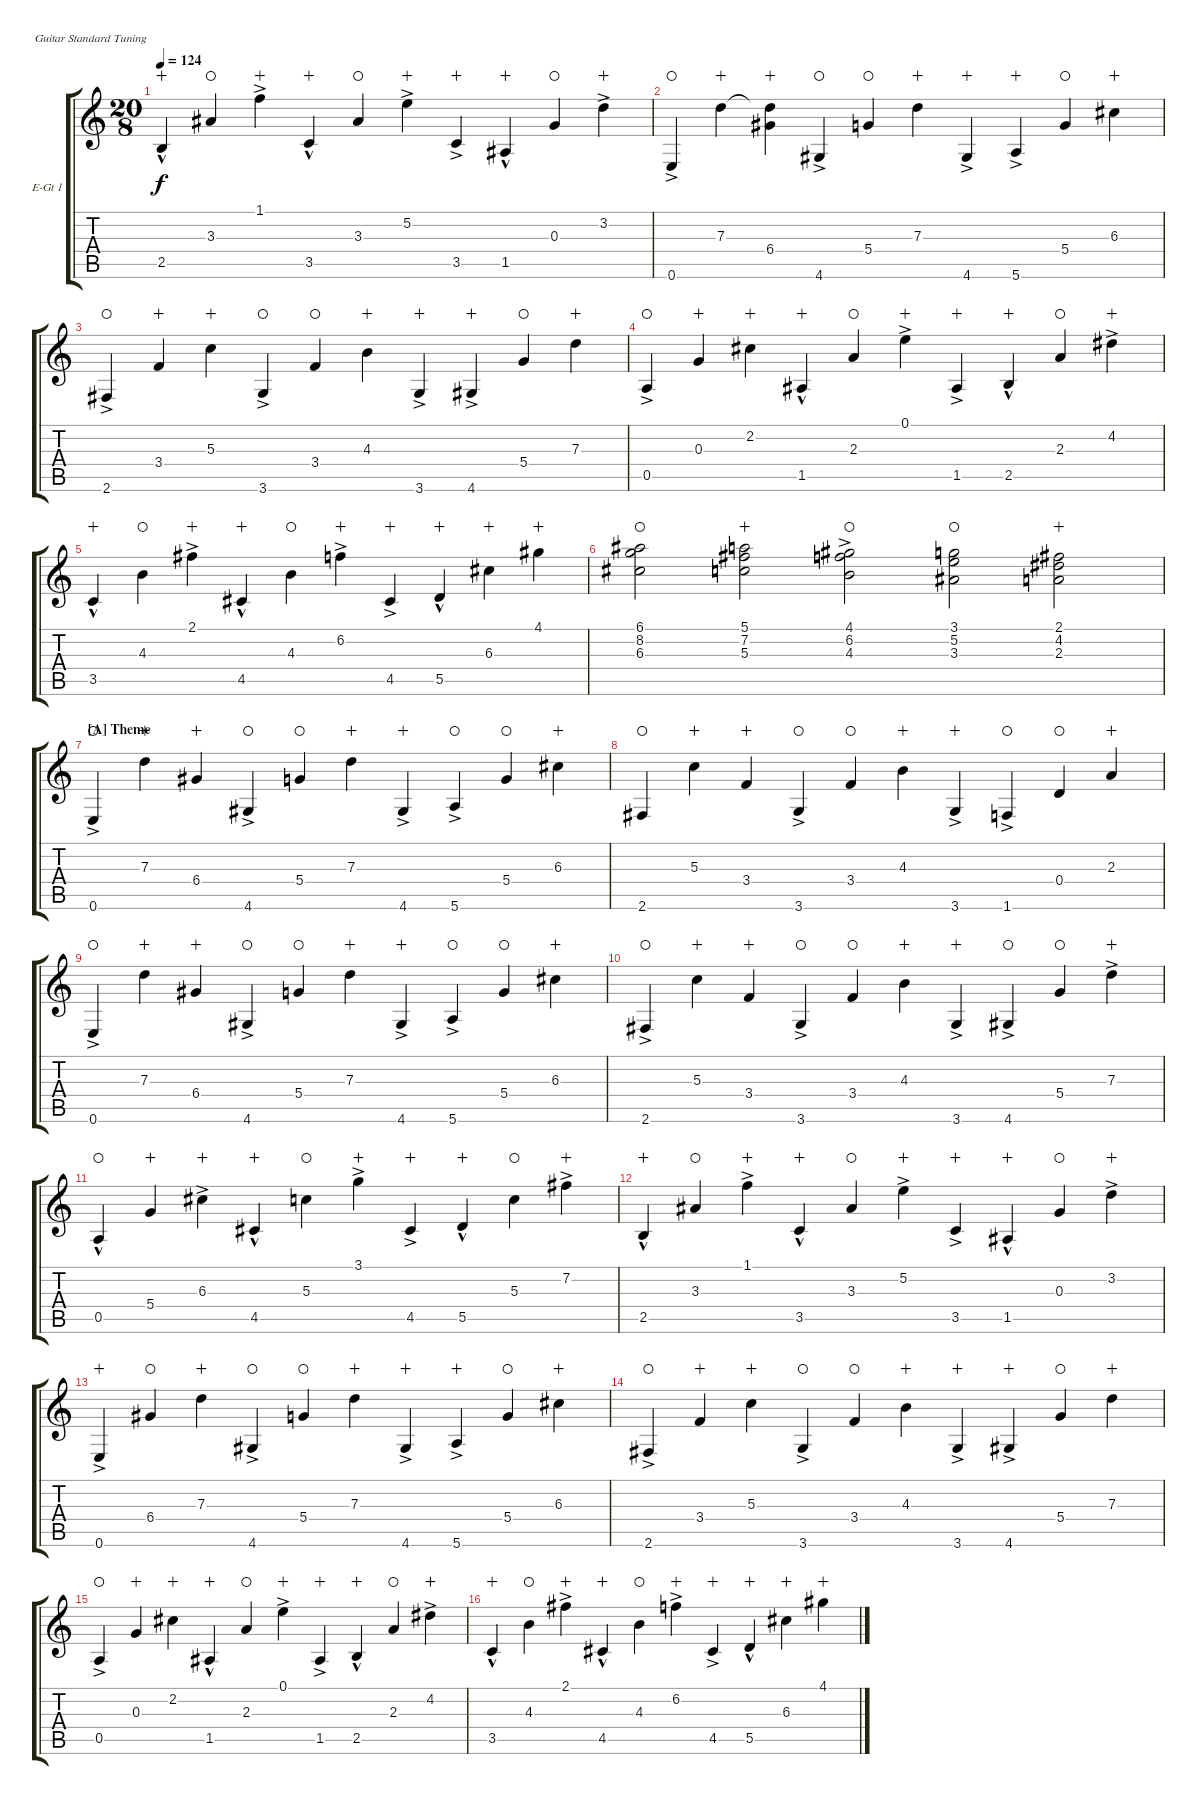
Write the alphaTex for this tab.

\bracketExtendMode groupsimilarinstruments
\firstSystemTrackNameOrientation horizontal
\otherSystemsTrackNameOrientation horizontal
\track ("E-Guitar 1 (wah)" "E-Gt 1") {instrument electricguitarclean}
\staff {score tabs}
\tuning (E4 B3 G3 D3 A2 E2)
\ts (20 8)
\tempo 124
\clef g2
\ks c
2.5{hac}.4{dy f wahc} 3.3.4{waho} 1.1{ac}.4{wahc} 3.5{hac}.4{wahc} 3.3.4{waho} 5.2{ac}.4{wahc} 3.5{ac}.4{wahc} 1.5{hac}.4{wahc} 0.3.4{waho} 3.2{ac}.4{wahc} |
0.6{ac}.4{waho} 7.3.4{wahc} (7.3{t} 6.4).4{wahc} 4.6{ac}.4{waho} 5.4.4{waho} 7.3.4{wahc} 4.6{ac}.4{wahc} 5.6{ac}.4{wahc} 5.4.4{waho} 6.3.4{wahc} |
2.6{ac}.4{waho} 3.4.4{wahc} 5.3.4{wahc} 3.6{ac}.4{waho} 3.4.4{waho} 4.3.4{wahc} 3.6{ac}.4{wahc} 4.6{ac}.4{wahc} 5.4.4{waho} 7.3.4{wahc} |
0.5{ac}.4{waho} 0.3.4{wahc} 2.2.4{wahc} 1.5{hac}.4{wahc} 2.3.4{waho} 0.1{ac}.4{wahc} 1.5{ac}.4{wahc} 2.5{hac}.4{wahc} 2.3.4{waho} 4.2{ac}.4{wahc} |
3.5{hac}.4{wahc} 4.3.4{waho} 2.1{ac}.4{wahc} 4.5{hac}.4{wahc} 4.3.4{waho} 6.2{ac}.4{wahc} 4.5{ac}.4{wahc} 5.5{hac}.4{wahc} 6.3.4{wahc} 4.1.4{wahc} |
(6.3 8.2 6.1).2{waho} (7.2 5.3 5.1).2{wahc} (4.3{ac} 6.2{ac} 4.1{ac}).2{waho} (5.2 3.3 3.1).2{waho} (2.3 4.2 2.1).2{wahc} |
\section ("A" "Theme")
0.6{ac}.4{waho} 7.3.4{wahc} 6.4.4{wahc} 4.6{ac}.4{waho} 5.4.4{waho} 7.3.4{wahc} 4.6{ac}.4{wahc} 5.6{ac}.4{waho} 5.4.4{waho} 6.3.4{wahc} |
2.6.4{waho} 5.3.4{wahc} 3.4.4{wahc} 3.6{ac}.4{waho} 3.4.4{waho} 4.3.4{wahc} 3.6{ac}.4{wahc} 1.6{ac}.4{waho} 0.4.4{waho} 2.3.4{wahc} |
0.6{ac}.4{waho} 7.3.4{wahc} 6.4.4{wahc} 4.6{ac}.4{waho} 5.4.4{waho} 7.3.4{wahc} 4.6{ac}.4{wahc} 5.6{ac}.4{waho} 5.4.4{waho} 6.3.4{wahc} |
2.6{ac}.4{waho} 5.3.4{wahc} 3.4.4{wahc} 3.6{ac}.4{waho} 3.4.4{waho} 4.3.4{wahc} 3.6{ac}.4{wahc} 4.6{ac}.4{waho} 5.4.4{waho} 7.3{ac}.4{wahc} |
0.5{hac}.4{waho} 5.4.4{wahc} 6.3{ac}.4{wahc} 4.5{hac}.4{wahc} 5.3.4{waho} 3.1{ac}.4{wahc} 4.5{ac}.4{wahc} 5.5{hac}.4{wahc} 5.3.4{waho} 7.2{ac}.4{wahc} |
2.5{hac}.4{wahc} 3.3.4{waho} 1.1{ac}.4{wahc} 3.5{hac}.4{wahc} 3.3.4{waho} 5.2{ac}.4{wahc} 3.5{ac}.4{wahc} 1.5{hac}.4{wahc} 0.3.4{waho} 3.2{ac}.4{wahc} |
0.6{ac}.4{wahc} 6.4.4{waho} 7.3.4{wahc} 4.6{ac}.4{waho} 5.4.4{waho} 7.3.4{wahc} 4.6{ac}.4{wahc} 5.6{ac}.4{wahc} 5.4.4{waho} 6.3.4{wahc} |
2.6{ac}.4{waho} 3.4.4{wahc} 5.3.4{wahc} 3.6{ac}.4{waho} 3.4.4{waho} 4.3.4{wahc} 3.6{ac}.4{wahc} 4.6{ac}.4{wahc} 5.4.4{waho} 7.3.4{wahc} |
0.5{ac}.4{waho} 0.3.4{wahc} 2.2.4{wahc} 1.5{hac}.4{wahc} 2.3.4{waho} 0.1{ac}.4{wahc} 1.5{ac}.4{wahc} 2.5{hac}.4{wahc} 2.3.4{waho} 4.2{ac}.4{wahc} |
3.5{hac}.4{wahc} 4.3.4{waho} 2.1{ac}.4{wahc} 4.5{hac}.4{wahc} 4.3.4{waho} 6.2{ac}.4{wahc} 4.5{ac}.4{wahc} 5.5{hac}.4{wahc} 6.3.4{wahc} 4.1.4{wahc}
